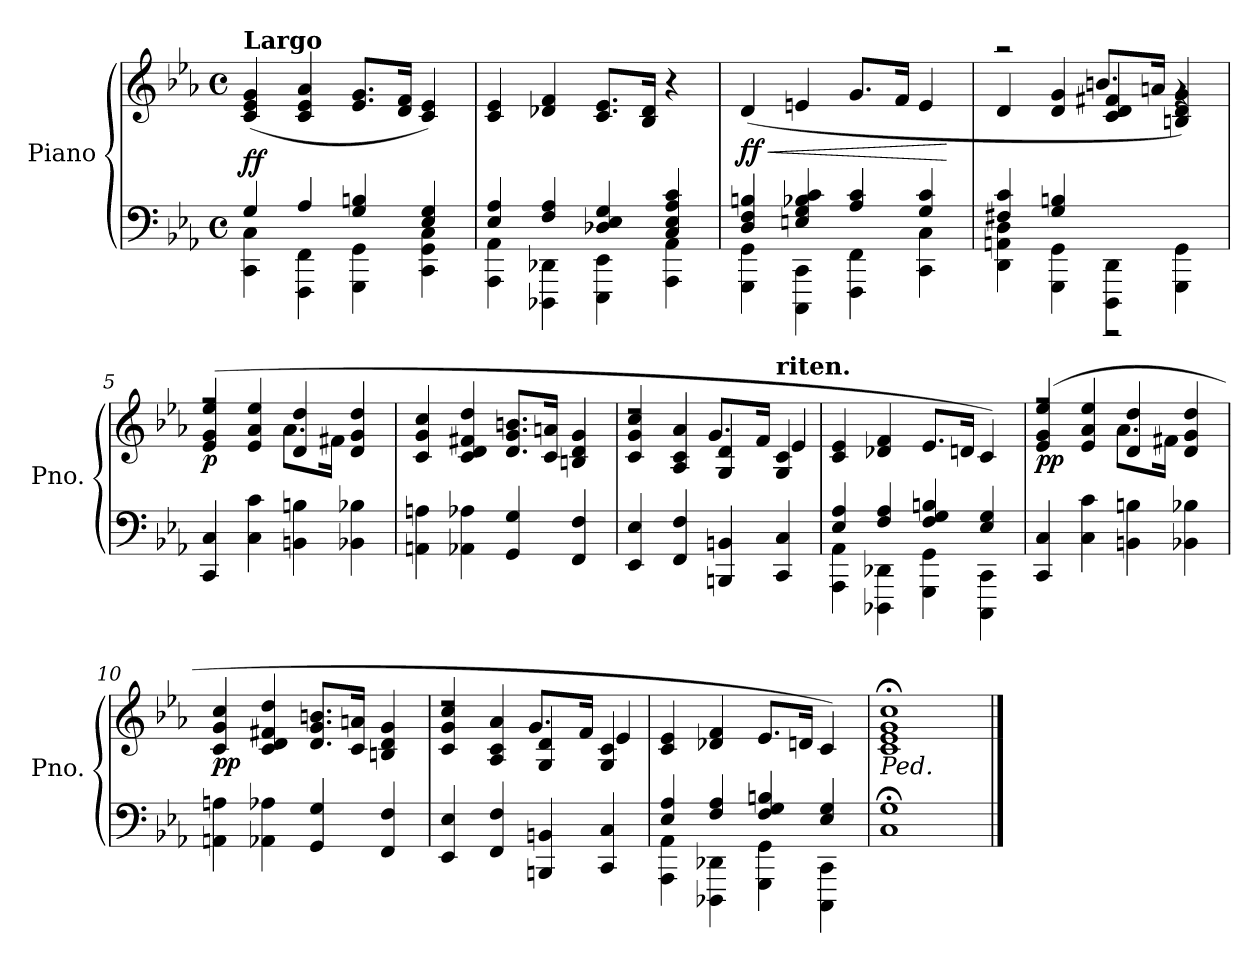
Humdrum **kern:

**kern	**kern	**dynam
*part1	*part1	*part1
*staff2	*staff1	*staff1/2
*I"Piano	*	*
*I'Pno.	*	*
*clefF4	*clefG2	*
*k[b-e-a-]	*k[b-e-a-]	*
*M4/4	*M4/4	*
*met(c)	*met(c)	*
=1	=1	=1
*^	*	*
!	!	!LO:TX:a:B:t=Largo	!
!	!	!	!LO:DY:a=2
4CC\ 4C\	4G/	(<4c/ 4e-/ 4g/	ff
4FFF\ 4FF\	4A-/	4c/ 4e-/ 4a-/	.
4GGG\ 4GG\	4G/ 4Bn/	8.e-/ 8.g/L	.
.	.	16d/ 16f/Jk	.
4CC\ 4GG\ 4C\	4E-/ 4G/	4c/ 4e-/)	.
=2	=2	=2	=2
4AAA-\ 4AA-\	4E-/ 4A-/	(<4c/ 4e-/	.
4DDD-X\ 4DD-X\	4F/ 4A-/	4d-X/ 4f/	.
4EEE-\ 4EE-\	4D-X/ 4E-/ 4G/	8.c/ 8.e-/L	.
.	.	16B-/ 16d-/Jk	.
4AAA-\ 4AA-\	4C/ 4E-/ 4A-/ 4c/)	4r	.
=3	=3	=3	=3
!	!	!	!LO:HP:b
!	!	!	!LO:DY:n=1:b
4GGG\ 4GG\	4D/ 4F/ 4Bn/	(>4d/	< ff
4CCC\ 4CC\	4En/ 4G/ 4B-X/ 4c/	4en/	.
4FFF\ 4FF\	4A-/ 4c/	8.g/L	.
.	.	16f/Jk	.
4CC\ 4C\	4G/ 4c/	4e/	.
*v	*v	*	*
.	.	[
=4	=4	=4
*^	*^	*
4DD\ 4AAn\ 4D\	4F#X/ 4c/	4d/	2raa	.
4GGG\ 4GG\	4G/ 4Bn/	4d/ 4g/	.	.
4DDD\ 4DD\	2r	4c/ 4d/ 4f#X/	8.bn/L	.
.	.	.	16an/Jk	.
4GGG\ 4GG\	.	4Bn/ 4d/ 4g/)	4rg	.
*v	*v	*	*	*
!!LO:LB:g=z	!!
=5	=5	=5	=5
!	!	!	!LO:DY:b
4CC/ 4C/	(>4e-/ 4g/ 4ee-/	2rff	p
4C\ 4c\	4e-/ 4a-/ 4ee-/	.	.
4BBn\ 4Bn\	4d/ 4dd/	8.a-\L	.
.	.	16f#X\Jk	.
4BB-X\ 4B-X\	4d/ 4g/ 4dd/	4rddyy	.
*	*v	*v	*
=6	=6	=6
4AAn\ 4An\	4c/ 4g/ 4cc/	.
4AA-X\ 4A-X\	4c/ 4d/ 4f#X/ 4dd/	.
4GG/ 4G/	8.d/ 8.g/ 8.bn/L	.
.	16c/ 16an/Jk	.
4FF/ 4F/	4Bn/ 4d/ 4g/	.
=7	=7	=7
*	*^	*
4EE-/ 4E-/	4c/ 4g/ 4cc/	2rdd	.
4FF/ 4F/	4A-/ 4c/ 4a-/	.	.
4BBBn/ 4BBn/	4G/ 4d/	8.g/L	.
.	.	16f/Jk	.
!	!LO:TX:a:B:t=riten.	!	!
4CC/ 4C/	4G/ 4c/	4e-/	.
*	*v	*v	*
=8	=8	=8
*^	*	*
4AAA-\ 4AA-\	4E-/ 4A-/	4c/ 4e-/	.
4DDD-X\ 4DD-X\	4F/ 4A-/	4d-X/ 4f/	.
4GGG\ 4GG\	4F/ 4G/ 4Bn/	8.e-/L	.
.	.	16dn/Jk	.
4CCC\ 4CC\	4E-/ 4G/	4c/)	.
!!LO:LB:g=z
=9	=9	=9	=9
*	*	*^	*
!	!	!	!	!LO:DY:b
*v	*v	*	*	*
4CC/ 4C/	(>4e-/ 4g/ 4ee-/	2rff	pp
4C\ 4c\	4e-/ 4a-/ 4ee-/	.	.
4BBn\ 4Bn\	4d/ 4dd/	8.a-\L	.
.	.	16f#X\Jk	.
4BB-X\ 4B-X\	4d/ 4g/ 4dd/	4rddyy	.
=10	=10	=10	=10
!	!	!	!LO:DY:b
*	*v	*v	*
4AAn\ 4An\	4c/ 4g/ 4cc/	pp
4AA-X\ 4A-X\	4c/ 4d/ 4f#X/ 4dd/	.
4GG/ 4G/	8.d/ 8.g/ 8.bn/L	.
.	16c/ 16an/Jk	.
4FF/ 4F/	4Bn/ 4d/ 4g/	.
=11	=11	=11
*	*^	*
4EE-/ 4E-/	4c/ 4g/ 4cc/	2rdd	.
4FF/ 4F/	4A-/ 4c/ 4a-/	.	.
4BBBn/ 4BBn/	4G/ 4d/	8.g/L	.
.	.	16f/Jk	.
4CC/ 4C/	4G/ 4c/	4e-/	.
*	*v	*v	*
=12	=12	=12
*^	*	*
4AAA-\ 4AA-\	4E-/ 4A-/	4c/ 4e-/	.
4DDD-X\ 4DD-X\	4F/ 4A-/	4d-X/ 4f/	.
4GGG\ 4GG\	4F/ 4G/ 4Bn/	8.e-/L	.
.	.	16dn/Jk	.
4CCC\ 4CC\	4E-/ 4G/	4c/)	.
=13	=13	=13	=13
!	!	!LO:TX:b:i:t=Ped.	!
*v	*v	*	*
1C;< 1G;<	1c;< 1e-;< 1g;< 1cc;<	.
==	==	==
*-	*-	*-
